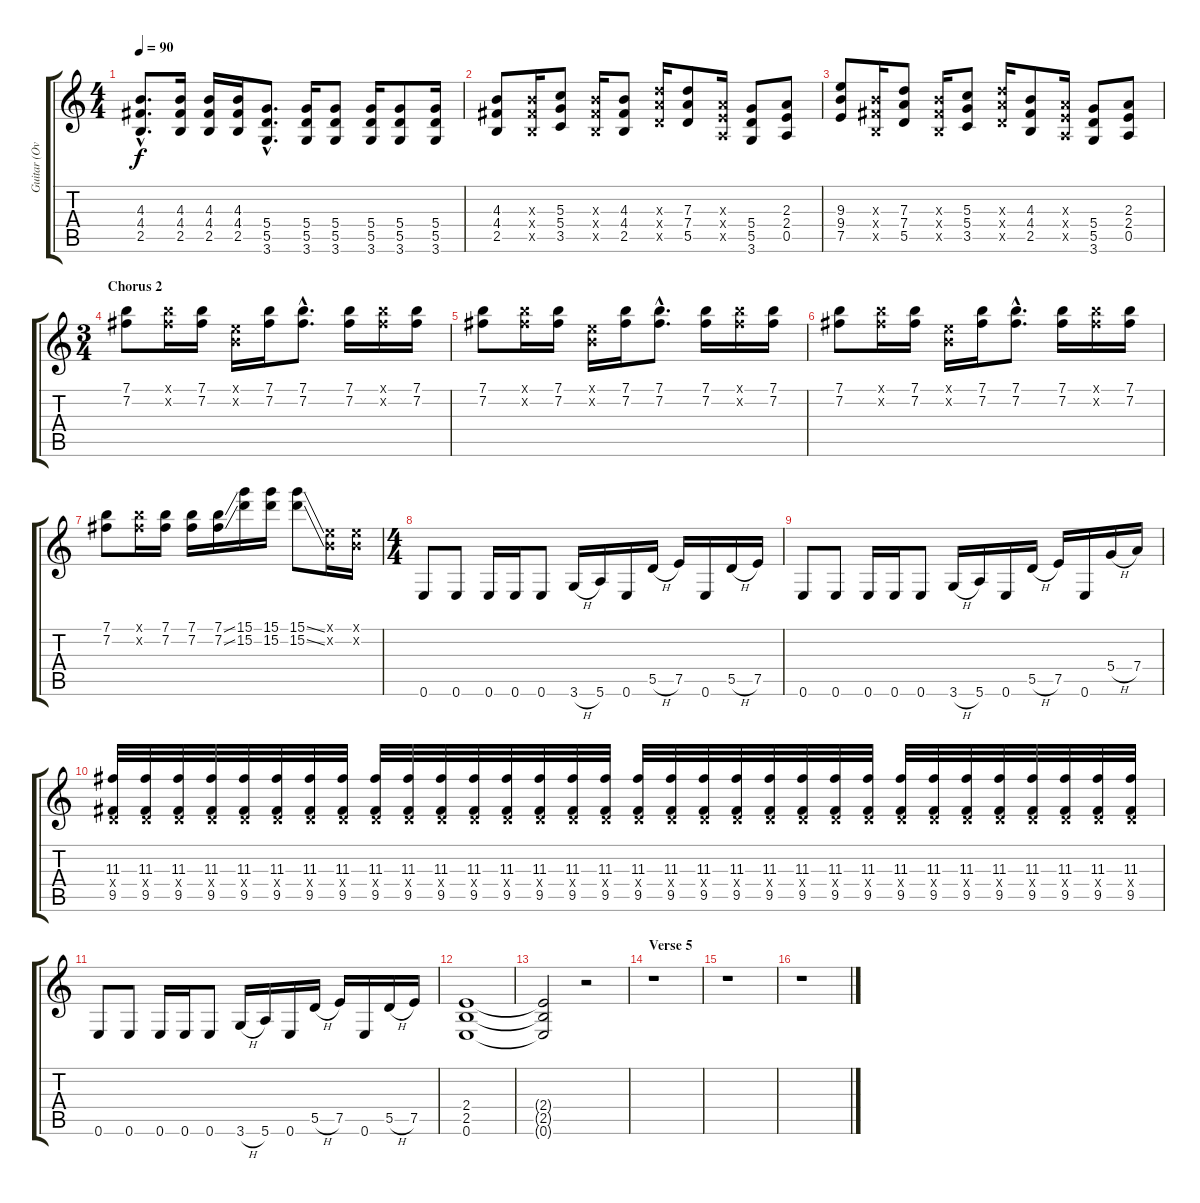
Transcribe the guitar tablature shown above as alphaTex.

\track ("Guitar (Overdrive)" "Guitar (Ov") {instrument overdrivenguitar}
\staff {score tabs}
\tuning (E4 B3 G3 D3 A2 E2) {hide}
\ts (4 4)
\tempo 90
\clef g2
\ks c
(4.3{hac} 4.4{hac} 2.5{hac}).8{d dy f} (4.3 4.4 2.5).16 (4.3 4.4 2.5).16 (4.3 4.4 2.5).16 (5.4{hac} 5.5{hac} 3.6{hac}).8{d} (5.4 5.5 3.6).16 (5.4 5.5 3.6).8 (5.4 5.5 3.6).16 (5.4 5.5 3.6).8 (5.4 5.5 3.6).16 |
(4.3 4.4 2.5).8 (4.3{x} 4.4{x} 2.5{x}).16 (5.3 5.4 3.5).8 (4.3{x} 4.4{x} 2.5{x}).16 (4.3 4.4 2.5).8 (7.3{x} 7.4{x} 5.5{x}).16 (7.3 7.4 5.5).8 (2.3{x} 2.4{x} 0.5{x}).16 (5.4 5.5 3.6).8 (2.3 2.4 0.5).8 |
(9.3 9.4 7.5).8 (4.3{x} 4.4{x} 2.5{x}).16 (7.3 7.4 5.5).8 (4.3{x} 4.4{x} 2.5{x}).16 (5.3 5.4 3.5).8 (7.3{x} 7.4{x} 5.5{x}).16 (4.3 4.4 2.5).8 (2.3{x} 2.4{x} 0.5{x}).16 (5.4 5.5 3.6).8 (2.3 2.4 0.5).8 |
\ts (3 4)
\section ("" "Chorus 2")
(7.1 7.2).8 (7.1{x} 7.2{x}).16 (7.1 7.2).16 (0.1{x} 0.2{x}).16 (7.1 7.2).16 (7.1{hac} 7.2{hac}).8{d} (7.1 7.2).16 (7.1{x} 7.2{x}).16 (7.1 7.2).16 |
(7.1 7.2).8 (7.1{x} 7.2{x}).16 (7.1 7.2).16 (0.1{x} 0.2{x}).16 (7.1 7.2).16 (7.1{hac} 7.2{hac}).8{d} (7.1 7.2).16 (7.1{x} 7.2{x}).16 (7.1 7.2).16 |
(7.1 7.2).8 (7.1{x} 7.2{x}).16 (7.1 7.2).16 (0.1{x} 0.2{x}).16 (7.1 7.2).16 (7.1{hac} 7.2{hac}).8{d} (7.1 7.2).16 (7.1{x} 7.2{x}).16 (7.1 7.2).16 |
(7.1 7.2).8 (7.1{x} 7.2{x}).16 (7.1 7.2).16 (7.1 7.2).16 (7.1{ss} 7.2{ss}).16 (15.1 15.2).16 (15.1 15.2).16 (15.1{ss} 15.2{ss}).8 (0.1{x} 0.2{x}).16 (0.1{x} 0.2{x}).16 |
\ts (4 4)
0.6.8 0.6.8 0.6.16 0.6.16 0.6.8 3.6{h}.16 5.6.16 0.6.16 5.5{h}.16 7.5.16 0.6.16 5.5{h}.16 7.5.16 |
0.6.8 0.6.8 0.6.16 0.6.16 0.6.8 3.6{h}.16 5.6.16 0.6.16 5.5{h}.16 7.5.16 0.6.16 5.4{h}.16 7.4.16 |
(11.3 0.4{x} 9.5).32 (11.3 0.4{x} 9.5).32 (11.3 0.4{x} 9.5).32 (11.3 0.4{x} 9.5).32 (11.3 0.4{x} 9.5).32 (11.3 0.4{x} 9.5).32 (11.3 0.4{x} 9.5).32 (11.3 0.4{x} 9.5).32 (11.3 0.4{x} 9.5).32 (11.3 0.4{x} 9.5).32 (11.3 0.4{x} 9.5).32 (11.3 0.4{x} 9.5).32 (11.3 0.4{x} 9.5).32 (11.3 0.4{x} 9.5).32 (11.3 0.4{x} 9.5).32 (11.3 0.4{x} 9.5).32 (11.3 0.4{x} 9.5).32 (11.3 0.4{x} 9.5).32 (11.3 0.4{x} 9.5).32 (11.3 0.4{x} 9.5).32 (11.3 0.4{x} 9.5).32 (11.3 0.4{x} 9.5).32 (11.3 0.4{x} 9.5).32 (11.3 0.4{x} 9.5).32 (11.3 0.4{x} 9.5).32 (11.3 0.4{x} 9.5).32 (11.3 0.4{x} 9.5).32 (11.3 0.4{x} 9.5).32 (11.3 0.4{x} 9.5).32 (11.3 0.4{x} 9.5).32 (11.3 0.4{x} 9.5).32 (11.3 0.4{x} 9.5).32 |
0.6.8 0.6.8 0.6.16 0.6.16 0.6.8 3.6{h}.16 5.6.16 0.6.16 5.5{h}.16 7.5.16 0.6.16 5.5{h}.16 7.5.16 |
(2.4 2.5 0.6).1 |
(2.4{t} 2.5{t} 0.6{t}).2 r.2 |
\section ("" "Verse 5")
r.1 |
r.1 |
r.1
